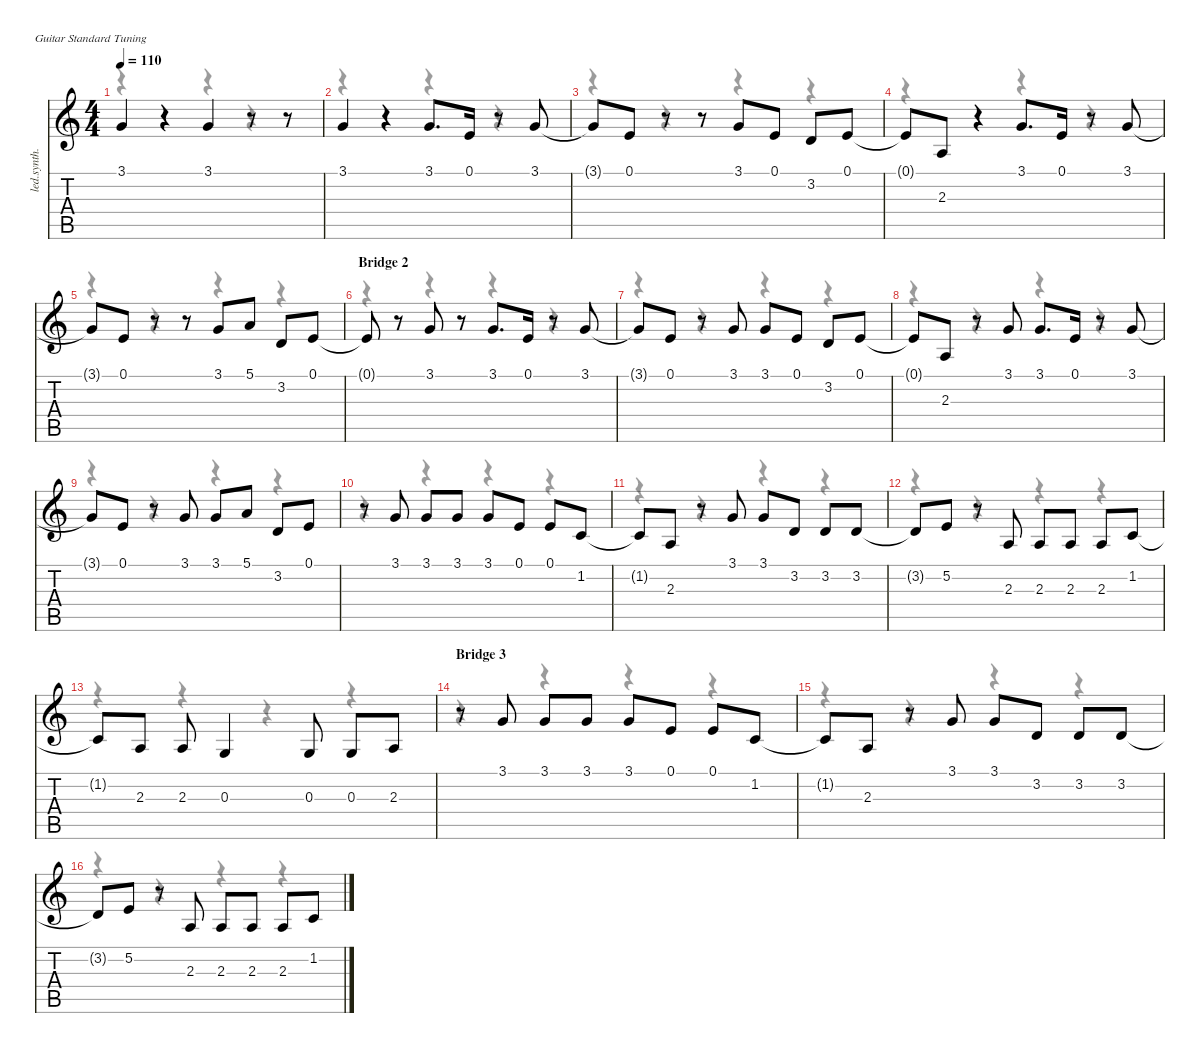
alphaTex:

\defaultSystemsLayout 4
\hideDynamics
\bracketExtendMode nobrackets
\otherSystemsTrackNameOrientation horizontal
\track ("Vocal" "led.synth.") {instrument lead6voice}
\staff {score tabs}
\tuning (E4 B3 G3 D3 A2 E2)
\voice
\ts (4 4)
\tempo 110
\clef g2
\ks c
3.1.4{dy f beam Up} r.4{beam Up} 3.1.4{beam Up} r.8{beam Up} r.8{beam Up} |
3.1.4{beam Up} r.4{beam Up} 3.1.8{d beam Up} 0.1.16{beam Up} r.8{beam Up} 3.1.8{beam Up} |
3.1{t}.8{beam Up} 0.1.8{beam Up} r.8{beam Up} r.8{beam Up} 3.1.8{beam Up} 0.1.8{beam Up} 3.2.8{beam Up} 0.1.8{beam Up} |
0.1{t}.8{beam Up} 2.3.8{beam Up} r.4{beam Up} 3.1.8{d beam Up} 0.1.16{beam Up} r.8{beam Up} 3.1.8{beam Up} |
3.1{t}.8{beam Up} 0.1.8{beam Up} r.8{beam Up} r.8{beam Up} 3.1.8{beam Up} 5.1.8{beam Up} 3.2.8{beam Up} 0.1.8{beam Up} |
\section ("" "Bridge 2")
0.1{t}.8{beam Up} r.8{beam Up} 3.1.8{beam Up} r.8{beam Up} 3.1.8{d beam Up} 0.1.16{beam Up} r.8{beam Up} 3.1.8{beam Up} |
3.1{t}.8{beam Up} 0.1.8{beam Up} r.8{beam Up} 3.1.8{beam Up} 3.1.8{beam Up} 0.1.8{beam Up} 3.2.8{beam Up} 0.1.8{beam Up} |
0.1{t}.8{beam Up} 2.3.8{beam Up} r.8{beam Up} 3.1.8{beam Up} 3.1.8{d beam Up} 0.1.16{beam Up} r.8{beam Up} 3.1.8{beam Up} |
3.1{t}.8{beam Up} 0.1.8{beam Up} r.8{beam Up} 3.1.8{beam Up} 3.1.8{beam Up} 5.1.8{beam Up} 3.2.8{beam Up} 0.1.8{beam Up} |
r.8{beam Up} 3.1.8{beam Up} 3.1.8{beam Up} 3.1.8{beam Up} 3.1.8{beam Up} 0.1.8{beam Up} 0.1.8{beam Up} 1.2.8{beam Up} |
1.2{t}.8{beam Up} 2.3.8{beam Up} r.8{beam Up} 3.1.8{beam Up} 3.1.8{beam Up} 3.2.8{beam Up} 3.2.8{beam Up} 3.2.8{beam Up} |
3.2{t}.8{beam Up} 5.2.8{beam Up} r.8{beam Up} 2.3.8{beam Up} 2.3.8{beam Up} 2.3.8{beam Up} 2.3.8{beam Up} 1.2.8{beam Up} |
1.2{t}.8{beam Up} 2.3.8{beam Up} 2.3.8{beam Up} 0.3.4{beam Up} 0.3.8{beam Up} 0.3.8{beam Up} 2.3.8{beam Up} |
\section ("" "Bridge 3")
r.8{beam Up} 3.1.8{beam Up} 3.1.8{beam Up} 3.1.8{beam Up} 3.1.8{beam Up} 0.1.8{beam Up} 0.1.8{beam Up} 1.2.8{beam Up} |
1.2{t}.8{beam Up} 2.3.8{beam Up} r.8{beam Up} 3.1.8{beam Up} 3.1.8{beam Up} 3.2.8{beam Up} 3.2.8{beam Up} 3.2.8{beam Up} |
3.2{t}.8{beam Up} 5.2.8{beam Up} r.8{beam Up} 2.3.8{beam Up} 2.3.8{beam Up} 2.3.8{beam Up} 2.3.8{beam Up} 1.2.8{beam Up}
\voice
\clef g2
\ottava regular
\simile none
\ks c
r.4{dy mf beam Down} r.4{beam Down} r.4{beam Down} r.4{beam Down} |
r.4{beam Down} r.4{beam Down} r.4{beam Down} r.4{beam Down} |
r.4{beam Down} r.4{beam Down} r.4{beam Down} r.4{beam Down} |
r.4{beam Down} r.4{beam Down} r.4{beam Down} r.4{beam Down} |
r.4{beam Down} r.4{beam Down} r.4{beam Down} r.4{beam Down} |
r.4{beam Down} r.4{beam Down} r.4{beam Down} r.4{beam Down} |
r.4{beam Down} r.4{beam Down} r.4{beam Down} r.4{beam Down} |
r.4{beam Down} r.4{beam Down} r.4{beam Down} r.4{beam Down} |
r.4{beam Down} r.4{beam Down} r.4{beam Down} r.4{beam Down} |
r.4{beam Down} r.4{beam Down} r.4{beam Down} r.4{beam Down} |
r.4{beam Down} r.4{beam Down} r.4{beam Down} r.4{beam Down} |
r.4{beam Down} r.4{beam Down} r.4{beam Down} r.4{beam Down} |
r.4{beam Down} r.4{beam Down} r.4{beam Down} r.4{beam Down} |
r.4{beam Down} r.4{beam Down} r.4{beam Down} r.4{beam Down} |
r.4{beam Down} r.4{beam Down} r.4{beam Down} r.4{beam Down} |
r.4{beam Down} r.4{beam Down} r.4{beam Down} r.4{beam Down}
